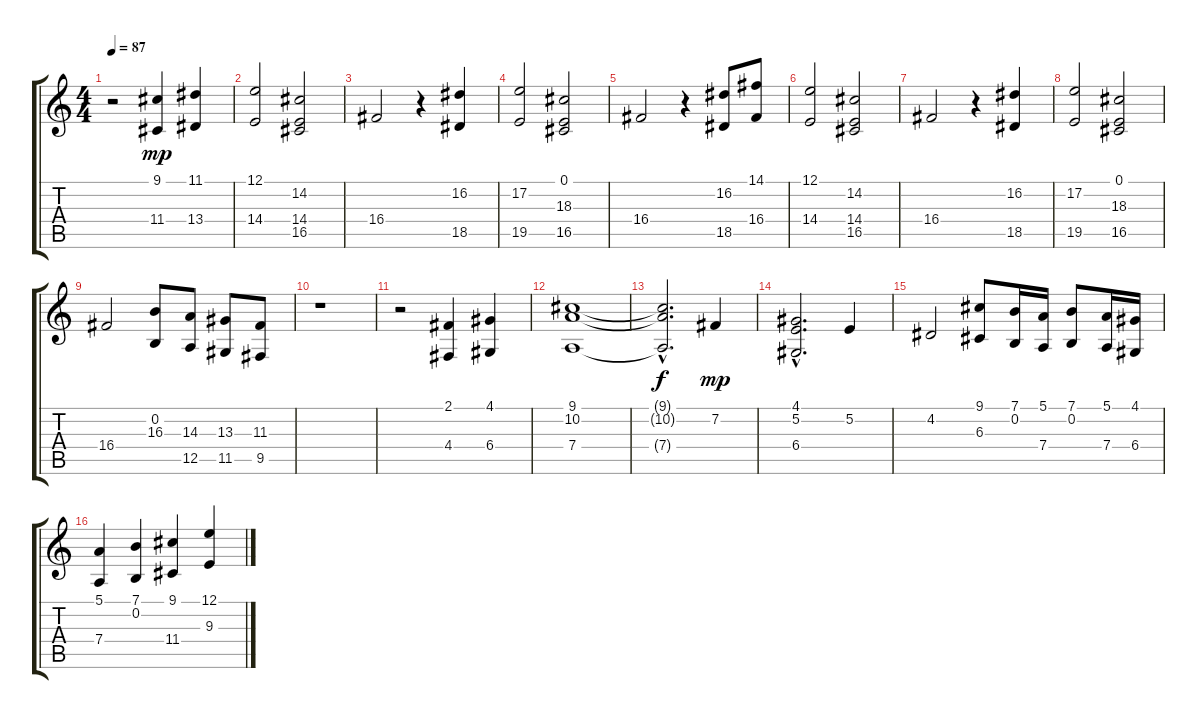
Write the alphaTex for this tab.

\track "" {instrument stringensemble2}
\staff {score tabs}
\tuning (E4 B3 G3 D3 A2 E2) {hide}
\ts (4 4)
\tempo 87
\clef g2
\ks c
r.2{dy mp} (9.1 11.4).4 (11.1 13.4).4 |
(12.1 14.4).2 (14.2 14.4 16.5).2 |
16.4.2 r.4 (16.2 18.5).4 |
(17.2 19.5).2 (0.1 18.3 16.5).2 |
16.4.2 r.4 (16.2 18.5).8 (14.1 16.4).8 |
(12.1 14.4).2 (14.2 14.4 16.5).2 |
16.4.2 r.4 (16.2 18.5).4 |
(17.2 19.5).2 (0.1 18.3 16.5).2 |
16.4.2 (0.2 16.3).8 (14.3 12.5).8 (13.3 11.5).8 (11.3 9.5).8 |
r.1 |
r.2 (2.1 4.4).4 (4.1 6.4).4 |
(9.1 10.2 7.4).1 |
(9.1{hac t} 10.2{hac t} 7.4{hac t}).2{d dy f} 7.2.4{dy mp} |
(4.1{hac} 5.2{hac} 6.4{hac}).2{d} 5.2.4 |
4.2.2 (9.1 6.3).8 (7.1 0.2).16 (5.1 7.4).16 (7.1 0.2).8 (5.1 7.4).16 (4.1 6.4).16 |
(5.1 7.4).4 (7.1 0.2).4 (9.1 11.4).4 (12.1 9.3).4
